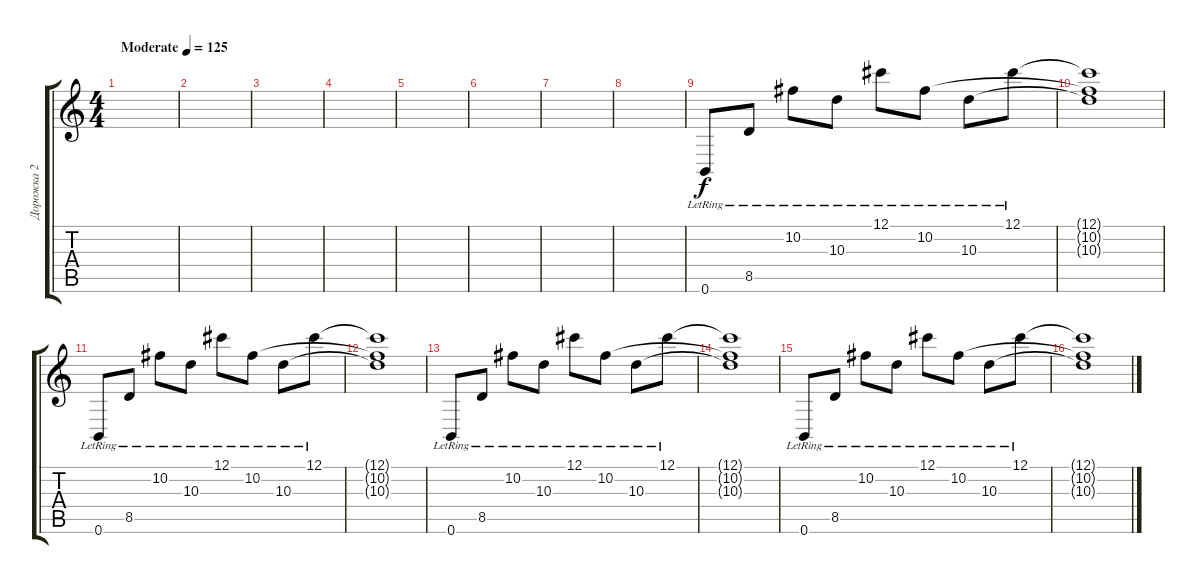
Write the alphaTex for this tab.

\track ("Дорожка 2" "Дорожка 2") {instrument electricguitarjazz}
\staff {score tabs}
\tuning (Db4 Ab3 E3 B2 Gb2 B1) {hide}
\ts (4 4)
\tempo (125 "Moderate")
\clef g2
\ks c
|
|
|
|
|
|
|
|
0.6{lr}.8 8.5{lr}.8 10.2{lr}.8 10.3{lr}.8 12.1{lr}.8 10.2{lr}.8 10.3{lr}.8 12.1{lr}.8 |
(12.1{t} 10.2{t} 10.3{t}).1 |
0.6{lr}.8 8.5{lr}.8 10.2{lr}.8 10.3{lr}.8 12.1{lr}.8 10.2{lr}.8 10.3{lr}.8 12.1{lr}.8 |
(12.1{t} 10.2{t} 10.3{t}).1 |
0.6{lr}.8 8.5{lr}.8 10.2{lr}.8 10.3{lr}.8 12.1{lr}.8 10.2{lr}.8 10.3{lr}.8 12.1{lr}.8 |
(12.1{t} 10.2{t} 10.3{t}).1 |
0.6{lr}.8 8.5{lr}.8 10.2{lr}.8 10.3{lr}.8 12.1{lr}.8 10.2{lr}.8 10.3{lr}.8 12.1{lr}.8 |
(12.1{t} 10.2{t} 10.3{t}).1
